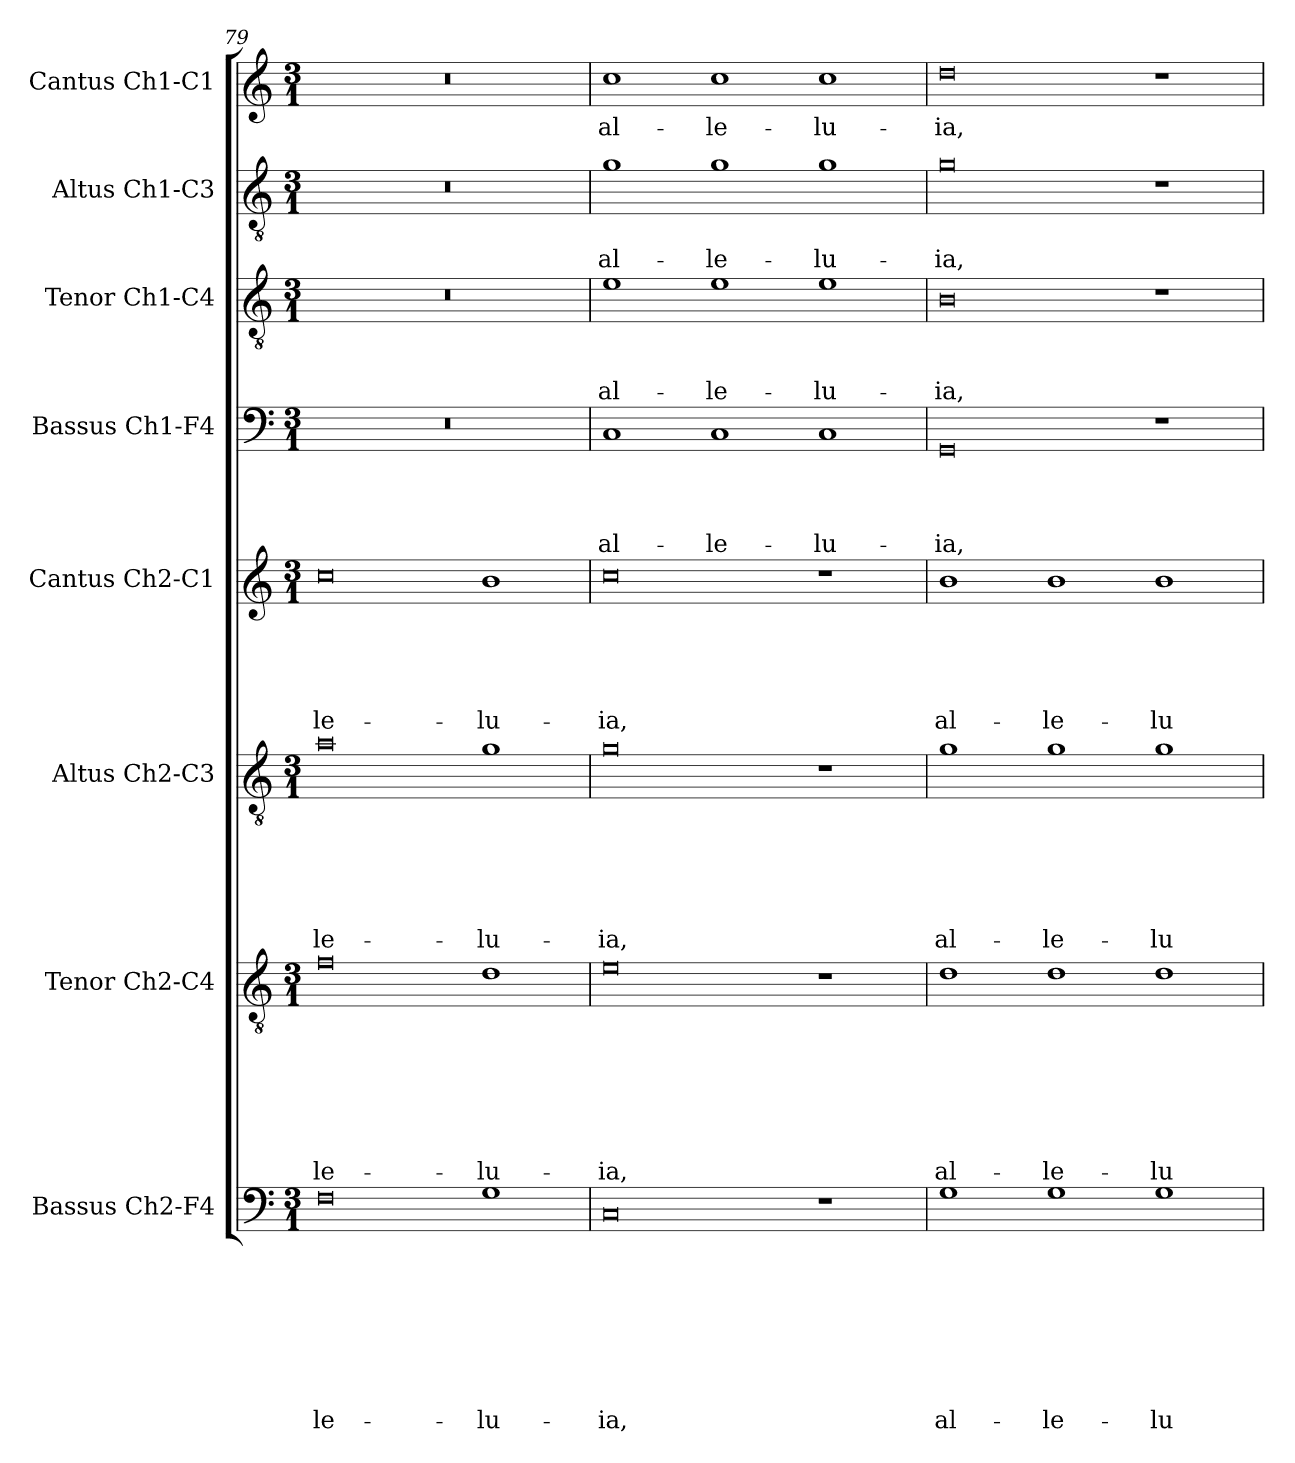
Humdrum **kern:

**kern	**text	**text	**text	**text	**text	**text	**text	**text	**kern	**text	**text	**text	**text	**text	**text	**text	**kern	**text	**text	**text	**text	**text	**text	**kern	**text	**text	**text	**text	**text	**kern	**text	**text	**text	**text	**kern	**text	**text	**text	**kern	**text	**text	**kern	**text
*part8	*part8	*part8	*part8	*part8	*part8	*part8	*part8	*part8	*part7	*part7	*part7	*part7	*part7	*part7	*part7	*part7	*part6	*part6	*part6	*part6	*part6	*part6	*part6	*part5	*part5	*part5	*part5	*part5	*part5	*part4	*part4	*part4	*part4	*part4	*part3	*part3	*part3	*part3	*part2	*part2	*part2	*part1	*part1
*staff8	*staff8	*staff8	*staff8	*staff8	*staff8	*staff8	*staff8	*staff8	*staff7	*staff7	*staff7	*staff7	*staff7	*staff7	*staff7	*staff7	*staff6	*staff6	*staff6	*staff6	*staff6	*staff6	*staff6	*staff5	*staff5	*staff5	*staff5	*staff5	*staff5	*staff4	*staff4	*staff4	*staff4	*staff4	*staff3	*staff3	*staff3	*staff3	*staff2	*staff2	*staff2	*staff1	*staff1
*I"Bassus Ch2-F4	*	*	*	*	*	*	*	*	*I"Tenor Ch2-C4	*	*	*	*	*	*	*	*I"Altus Ch2-C3	*	*	*	*	*	*	*I"Cantus Ch2-C1	*	*	*	*	*	*I"Bassus Ch1-F4	*	*	*	*	*I"Tenor Ch1-C4	*	*	*	*I"Altus Ch1-C3	*	*	*I"Cantus Ch1-C1	*
*I'B2	*	*	*	*	*	*	*	*	*I'T2	*	*	*	*	*	*	*	*I'A2	*	*	*	*	*	*	*I'C2	*	*	*	*	*	*I'B	*	*	*	*	*I'T	*	*	*	*I'A	*	*	*I'C	*
*clefF4	*	*	*	*	*	*	*	*	*clefGv2	*	*	*	*	*	*	*	*clefGv2	*	*	*	*	*	*	*clefG2	*	*	*	*	*	*clefF4	*	*	*	*	*clefGv2	*	*	*	*clefGv2	*	*	*clefG2	*
*k[]	*	*	*	*	*	*	*	*	*k[]	*	*	*	*	*	*	*	*k[]	*	*	*	*	*	*	*k[]	*	*	*	*	*	*k[]	*	*	*	*	*k[]	*	*	*	*k[]	*	*	*k[]	*
*C:	*	*	*	*	*	*	*	*	*C:	*	*	*	*	*	*	*	*C:	*	*	*	*	*	*	*C:	*	*	*	*	*	*C:	*	*	*	*	*C:	*	*	*	*C:	*	*	*C:	*
*M3/1	*	*	*	*	*	*	*	*	*M3/1	*	*	*	*	*	*	*	*M3/1	*	*	*	*	*	*	*M3/1	*	*	*	*	*	*M3/1	*	*	*	*	*M3/1	*	*	*	*M3/1	*	*	*M3/1	*
=79	=79	=79	=79	=79	=79	=79	=79	=79	=79	=79	=79	=79	=79	=79	=79	=79	=79	=79	=79	=79	=79	=79	=79	=79	=79	=79	=79	=79	=79	=79	=79	=79	=79	=79	=79	=79	=79	=79	=79	=79	=79	=79	=79
!	!	!	!	!	!	!	!	!LO:LY:b	!	!	!	!	!	!	!	!LO:LY:b	!	!	!	!	!	!	!LO:LY:b	!	!	!	!	!	!LO:LY:b	!	!	!	!	!	!	!	!	!	!	!	!	!	!
0F	.	.	.	.	.	.	.	-le-	0f	.	.	.	.	.	.	-le-	0a	.	.	.	.	.	-le-	0cc	.	.	.	.	-le-	0.r	.	.	.	.	0.r	.	.	.	0.r	.	.	0.r	.
!	!	!	!	!	!	!	!	!LO:LY:b	!	!	!	!	!	!	!	!LO:LY:b	!	!	!	!	!	!	!LO:LY:b	!	!	!	!	!	!LO:LY:b	!	!	!	!	!	!	!	!	!	!	!	!	!	!
1G	.	.	.	.	.	.	.	-lu-	1d	.	.	.	.	.	.	-lu-	1g	.	.	.	.	.	-lu-	1b	.	.	.	.	-lu-	.	.	.	.	.	.	.	.	.	.	.	.	.	.
=80	=80	=80	=80	=80	=80	=80	=80	=80	=80	=80	=80	=80	=80	=80	=80	=80	=80	=80	=80	=80	=80	=80	=80	=80	=80	=80	=80	=80	=80	=80	=80	=80	=80	=80	=80	=80	=80	=80	=80	=80	=80	=80	=80
!	!	!	!	!	!	!	!	!LO:LY:b	!	!	!	!	!	!	!	!LO:LY:b	!	!	!	!	!	!	!LO:LY:b	!	!	!	!	!	!LO:LY:b	!	!	!	!	!LO:LY:b	!	!	!	!LO:LY:b	!	!	!LO:LY:b	!	!LO:LY:b
0C	.	.	.	.	.	.	.	-ia,	0e	.	.	.	.	.	.	-ia,	0g	.	.	.	.	.	-ia,	0cc	.	.	.	.	-ia,	1C	.	.	.	al-	1e	.	.	al-	1g	.	al-	1cc	al-
!	!	!	!	!	!	!	!	!	!	!	!	!	!	!	!	!	!	!	!	!	!	!	!	!	!	!	!	!	!	!	!	!	!	!LO:LY:b	!	!	!	!LO:LY:b	!	!	!LO:LY:b	!	!LO:LY:b
.	.	.	.	.	.	.	.	.	.	.	.	.	.	.	.	.	.	.	.	.	.	.	.	.	.	.	.	.	.	1C	.	.	.	-le-	1e	.	.	-le-	1g	.	-le-	1cc	-le-
!	!	!	!	!	!	!	!	!	!	!	!	!	!	!	!	!	!	!	!	!	!	!	!	!	!	!	!	!	!	!	!	!	!	!LO:LY:b	!	!	!	!LO:LY:b	!	!	!LO:LY:b	!	!LO:LY:b
1r	.	.	.	.	.	.	.	.	1r	.	.	.	.	.	.	.	1r	.	.	.	.	.	.	1r	.	.	.	.	.	1C	.	.	.	-lu-	1e	.	.	-lu-	1g	.	-lu-	1cc	-lu-
=81	=81	=81	=81	=81	=81	=81	=81	=81	=81	=81	=81	=81	=81	=81	=81	=81	=81	=81	=81	=81	=81	=81	=81	=81	=81	=81	=81	=81	=81	=81	=81	=81	=81	=81	=81	=81	=81	=81	=81	=81	=81	=81	=81
!	!	!	!	!	!	!	!	!LO:LY:b	!	!	!	!	!	!	!	!LO:LY:b	!	!	!	!	!	!	!LO:LY:b	!	!	!	!	!	!LO:LY:b	!	!	!	!	!LO:LY:b	!	!	!	!LO:LY:b	!	!	!LO:LY:b	!	!LO:LY:b
1G	.	.	.	.	.	.	.	al-	1d	.	.	.	.	.	.	al-	1g	.	.	.	.	.	al-	1b	.	.	.	.	al-	0GG	.	.	.	-ia,	0B	.	.	-ia,	0g	.	-ia,	0dd	-ia,
!	!	!	!	!	!	!	!	!LO:LY:b	!	!	!	!	!	!	!	!LO:LY:b	!	!	!	!	!	!	!LO:LY:b	!	!	!	!	!	!LO:LY:b	!	!	!	!	!	!	!	!	!	!	!	!	!	!
1G	.	.	.	.	.	.	.	-le-	1d	.	.	.	.	.	.	-le-	1g	.	.	.	.	.	-le-	1b	.	.	.	.	-le-	.	.	.	.	.	.	.	.	.	.	.	.	.	.
!	!	!	!	!	!	!	!	!LO:LY:b	!	!	!	!	!	!	!	!LO:LY:b	!	!	!	!	!	!	!LO:LY:b	!	!	!	!	!	!LO:LY:b	!	!	!	!	!	!	!	!	!	!	!	!	!	!
1G	.	.	.	.	.	.	.	-lu-	1d	.	.	.	.	.	.	-lu-	1g	.	.	.	.	.	-lu-	1b	.	.	.	.	-lu-	1r	.	.	.	.	1r	.	.	.	1r	.	.	1r	.
=	=	=	=	=	=	=	=	=	=	=	=	=	=	=	=	=	=	=	=	=	=	=	=	=	=	=	=	=	=	=	=	=	=	=	=	=	=	=	=	=	=	=	=
*-	*-	*-	*-	*-	*-	*-	*-	*-	*-	*-	*-	*-	*-	*-	*-	*-	*-	*-	*-	*-	*-	*-	*-	*-	*-	*-	*-	*-	*-	*-	*-	*-	*-	*-	*-	*-	*-	*-	*-	*-	*-	*-	*-
